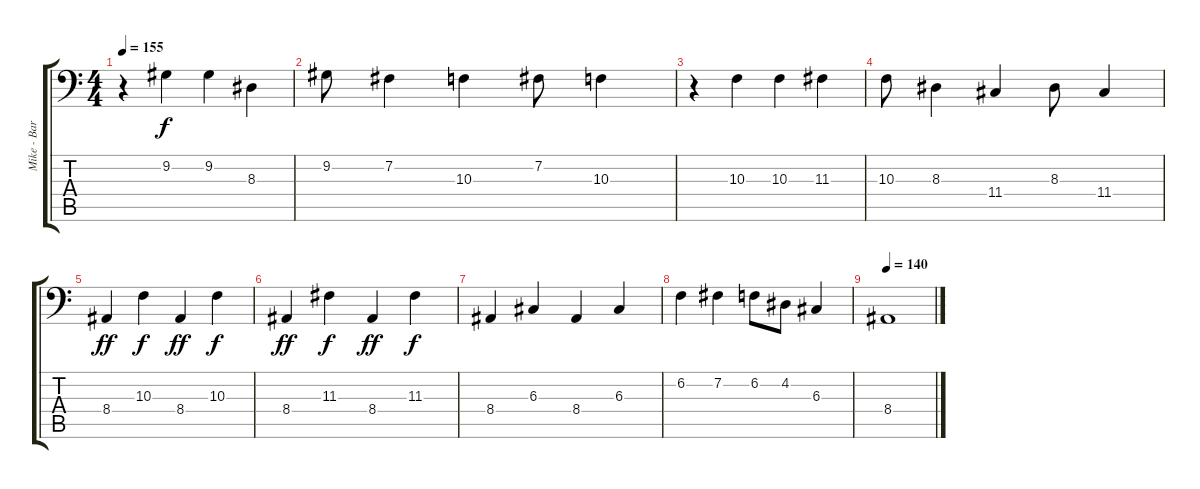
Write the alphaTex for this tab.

\track ("Mike - Bari" "Mike - Bar") {instrument baritonesax}
\staff {score tabs}
\tuning (E3 B2 G2 D2 A1 E1) {hide}
\ts (4 4)
\tempo 155
\clef f4
\ks c
r.4{dy f} 9.2.4 9.2.4 8.3.4 |
9.2.8 7.2.4 10.3.4 7.2.8 10.3.4 |
r.4 10.3.4 10.3.4 11.3.4 |
10.3.8 8.3.4 11.4.4 8.3.8 11.4.4 |
8.4.4{dy ff} 10.3.4{dy f} 8.4.4{dy ff} 10.3.4{dy f} |
8.4.4{dy ff} 11.3.4{dy f} 8.4.4{dy ff} 11.3.4{dy f} |
8.4.4 6.3.4 8.4.4 6.3.4 |
6.2.4 7.2.4 6.2.8 4.2.8 6.3.4 |
\tempo 140
8.4.1{volume 0}
